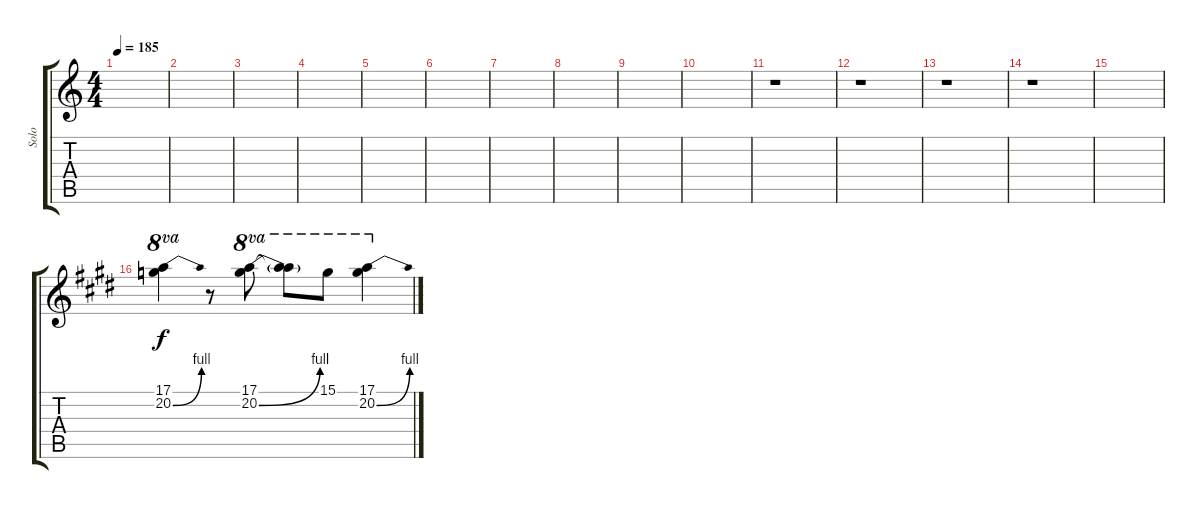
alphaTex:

\track ("Solo" "Solo") {instrument distortionguitar}
\staff {score tabs}
\tuning (E4 B3 G3 D3 A2 E2) {hide}
\ts (4 4)
\tempo 185
\clef g2
\ks c
|
|
|
|
|
|
|
|
|
|
r.1 |
r.1 |
r.1 |
r.1 |
|
\ks e
(17.1 20.2{be (bend 0 0 60 4)}).4{ot 8va} r.8 (17.1 20.2{be (bend 0 0 60 4)}).8{ot 8va} (17.1{t} 20.2{t}).8{ot 8va} 15.1.8{ot 8va} (17.1 20.2{be (bend 0 0 60 4)}).4{ot 8va}
